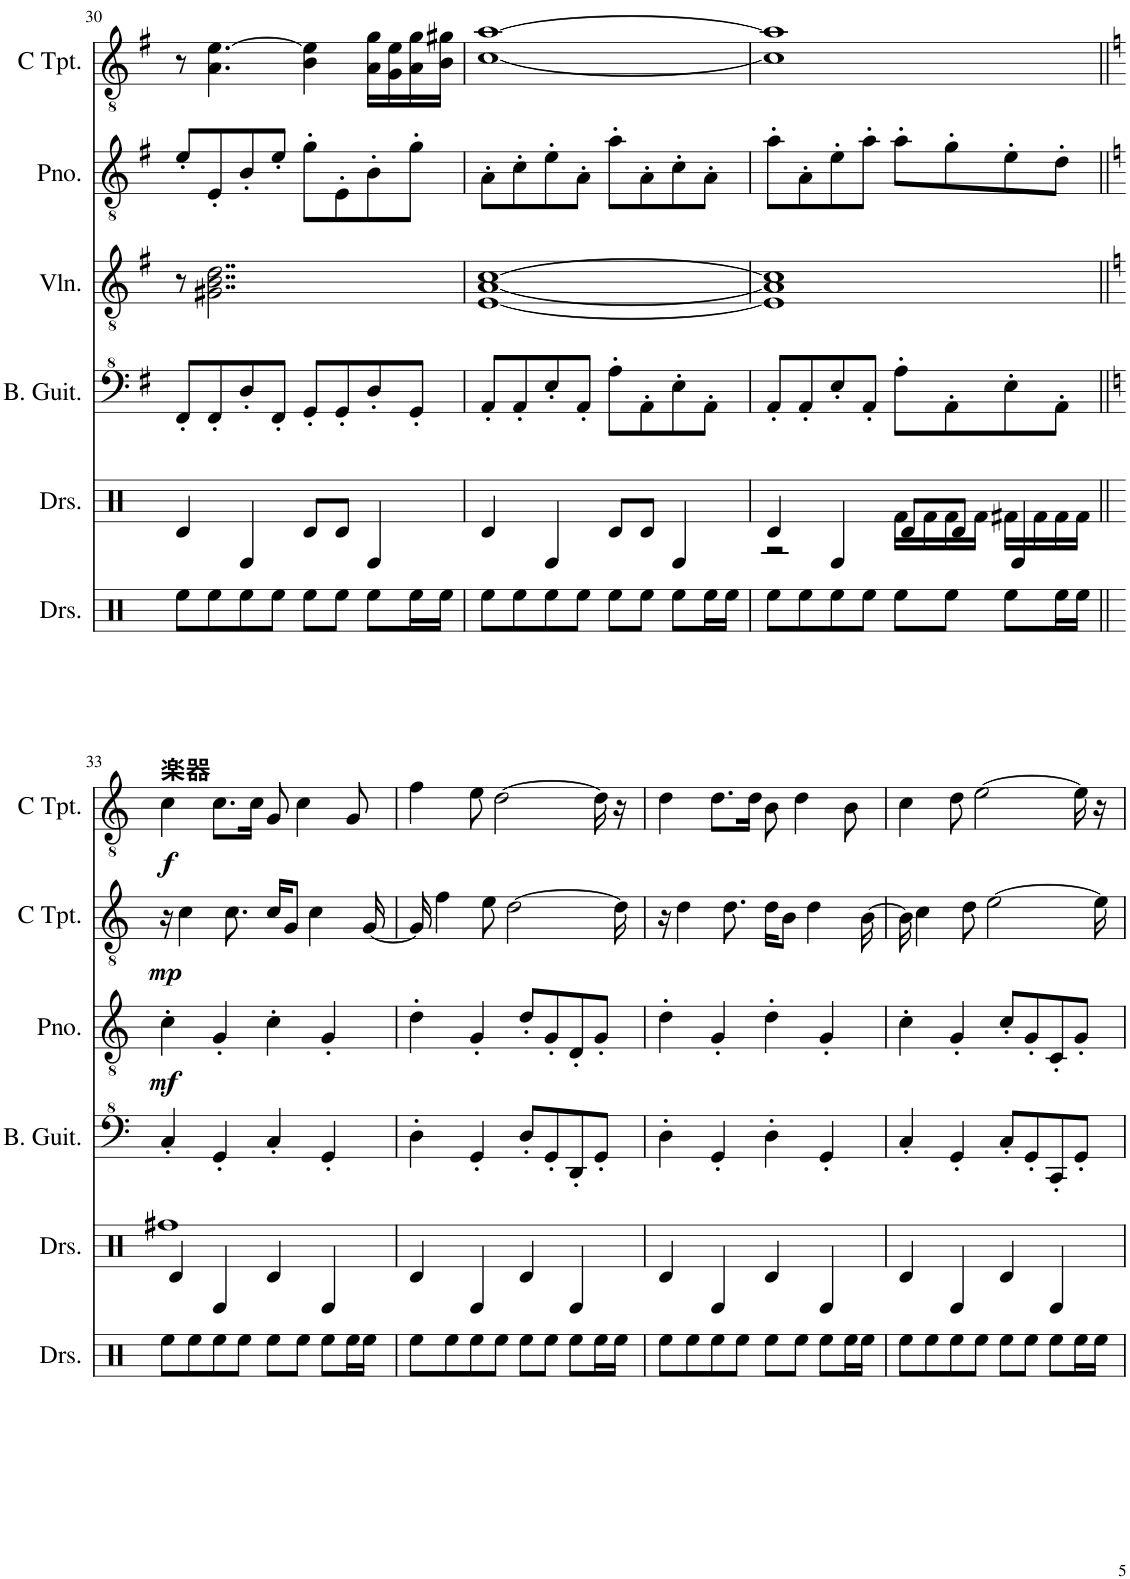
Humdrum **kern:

**kern	**kern	**kern	**kern	**kern	**dynam	**kern	**dynam	**kern	**dynam
*part7	*part6	*part5	*part4	*part3	*part3	*part2	*part2	*part1	*part1
*staff7	*staff6	*staff5	*staff4	*staff3	*staff3	*staff2	*staff2	*staff1	*staff1
*I"ドラムセット	*I"ドラムセット	*I"ベース	*I"ヴァイオリン	*I"ピアノ	*	*I"C トランペット	*	*I"C トランペット	*
!!LO:PB:g=z
*clefX	*clefX	*clefF^4	*clefGv2	*clefGv2	*	*clefGv2	*	*clefGv2	*
*	*	*Trd7c12	*	*	*	*	*	*	*
*k[]	*k[]	*k[f#]	*k[f#]	*k[f#]	*	*k[f#]	*	*k[f#]	*
*M4/4	*M4/4	*M4/4	*M4/4	*M4/4	*	*M4/4	*	*M4/4	*
=30	=30	=30	=30	=30	=30	=30	=30	=30	=30
8ee\L	4c/	8F#'/L	8r	8e'/L	.	1r	.	8r	.
8ee\	.	8F#'/	2..G#X\ 2..B\ 2..d\	8E'/	.	.	.	4.A\ [4.e\	.
8ee\	4D/	8d'/	.	8B'/	.	.	.	.	.
8ee\J	.	8F#'/J	.	8e'/J	.	.	.	.	.
8ee\L	8c/L	8G'/L	.	8g'\L	.	.	.	4B\ 4e\]	.
8ee\J	8c/J	8G'/	.	8E'\	.	.	.	.	.
8ee\L	4D/	8d'/	.	8B'\	.	.	.	16A\ 16g\LL	.
.	.	.	.	.	.	.	.	16G\ 16e\	.
16ee\L	.	8G'/J	.	8g'\J	.	.	.	16A\ 16g\	.
16ee\JJ	.	.	.	.	.	.	.	16B\ 16g#X\JJ	.
=31	=31	=31	=31	=31	=31	=31	=31	=31	=31
8ee\L	4c/	8A'/L	[1E [1A [1c	8A'\L	.	1r	.	[1c [1a	.
8ee\	.	8A'/	.	8c'\	.	.	.	.	.
8ee\	4D/	8e'/	.	8e'\	.	.	.	.	.
8ee\J	.	8A'/J	.	8A'\J	.	.	.	.	.
8ee\L	8c/L	8a'\L	.	8a'\L	.	.	.	.	.
8ee\J	8c/J	8A'\	.	8A'\	.	.	.	.	.
8ee\L	4D/	8e'\	.	8c'\	.	.	.	.	.
16ee\L	.	8A'\J	.	8A'\J	.	.	.	.	.
16ee\JJ	.	.	.	.	.	.	.	.	.
=32	=32	=32	=32	=32	=32	=32	=32	=32	=32
*	*^	*	*	*	*	*	*	*	*
8ee\L	4c/	2r	8A'/L	1E] 1A] 1c]	8a'\L	.	1r	.	1c] 1a]	.
8ee\	.	.	8A'/	.	8A'\	.	.	.	.	.
8ee\	4D/	.	8e'/	.	8e'\	.	.	.	.	.
8ee\J	.	.	8A'/J	.	8a'\J	.	.	.	.	.
8ee\L	8c/L	16f\LL	8a'\L	.	8a'\L	.	.	.	.	.
.	.	16f\	.	.	.	.	.	.	.	.
8ee\J	8c/J	16f\	8A'\	.	8g'\	.	.	.	.	.
.	.	16f\JJ	.	.	.	.	.	.	.	.
8ee\L	4D/	16f#X\LL	8e'\	.	8e'\	.	.	.	.	.
.	.	16f\	.	.	.	.	.	.	.	.
16ee\L	.	16f\	8A'\J	.	8d'\J	.	.	.	.	.
16ee\JJ	.	16f\JJ	.	.	.	.	.	.	.	.
!!LO:LB:g=z
=33||	=33||	=33||	=33||	=33||	=33||	=33||	=33||	=33||	=33||	=33||
*	*	*	*k[]	*k[]	*k[]	*	*k[]	*	*k[]	*
!	!	!	!	!	!	!	!	!	!LO:TX:a:B:t=楽器	!
!	!	!	!	!	!	!LO:DY:b	!	!LO:DY:b	!	!LO:DY:b
8ee\L	4c/	1ff#X	4c'/	1r	4c'\	mf	16r	mp	4c\	f
.	.	.	.	.	.	.	4c\	.	.	.
8ee\	.	.	.	.	.	.	.	.	.	.
8ee\	4D/	.	4G'/	.	4G'/	.	.	.	8.c\L	.
.	.	.	.	.	.	.	8.c\	.	.	.
8ee\J	.	.	.	.	.	.	.	.	.	.
.	.	.	.	.	.	.	.	.	16c\Jk	.
8ee\L	4c/	.	4c'/	.	4c'\	.	16c/KL	.	8G/	.
.	.	.	.	.	.	.	8G/J	.	.	.
8ee\J	.	.	.	.	.	.	.	.	4c\	.
.	.	.	.	.	.	.	4c\	.	.	.
8ee\L	4D/	.	4G'/	.	4G'/	.	.	.	.	.
16ee\L	.	.	.	.	.	.	.	.	8G/	.
16ee\JJ	.	.	.	.	.	.	[16G/	.	.	.
*	*v	*v	*	*	*	*	*	*	*	*
=34	=34	=34	=34	=34	=34	=34	=34	=34	=34
8ee\L	4c/	4d'\	1r	4d'\	.	16G/]	.	4f\	.
.	.	.	.	.	.	4f\	.	.	.
8ee\	.	.	.	.	.	.	.	.	.
8ee\	4D/	4G'/	.	4G'/	.	.	.	8e\	.
.	.	.	.	.	.	8e\	.	.	.
8ee\J	.	.	.	.	.	.	.	[2d\	.
.	.	.	.	.	.	[2d\	.	.	.
8ee\L	4c/	8d'/L	.	8d'/L	.	.	.	.	.
8ee\J	.	8G'/	.	8G'/	.	.	.	.	.
8ee\L	4D/	8D'/	.	8D'/	.	.	.	.	.
16ee\L	.	8G'/J	.	8G'/J	.	.	.	16d\]	.
16ee\JJ	.	.	.	.	.	16d\]	.	16r	.
=35	=35	=35	=35	=35	=35	=35	=35	=35	=35
8ee\L	4c/	4d'\	1r	4d'\	.	16r	.	4d\	.
.	.	.	.	.	.	4d\	.	.	.
8ee\	.	.	.	.	.	.	.	.	.
8ee\	4D/	4G'/	.	4G'/	.	.	.	8.d\L	.
.	.	.	.	.	.	8.d\	.	.	.
8ee\J	.	.	.	.	.	.	.	.	.
.	.	.	.	.	.	.	.	16d\Jk	.
8ee\L	4c/	4d'\	.	4d'\	.	16d\KL	.	8B\	.
.	.	.	.	.	.	8B\J	.	.	.
8ee\J	.	.	.	.	.	.	.	4d\	.
.	.	.	.	.	.	4d\	.	.	.
8ee\L	4D/	4G'/	.	4G'/	.	.	.	.	.
16ee\L	.	.	.	.	.	.	.	8B\	.
16ee\JJ	.	.	.	.	.	[16B\	.	.	.
=36	=36	=36	=36	=36	=36	=36	=36	=36	=36
8ee\L	4c/	4c'/	1r	4c'\	.	16B\]	.	4c\	.
.	.	.	.	.	.	4c\	.	.	.
8ee\	.	.	.	.	.	.	.	.	.
8ee\	4D/	4G'/	.	4G'/	.	.	.	8d\	.
.	.	.	.	.	.	8d\	.	.	.
8ee\J	.	.	.	.	.	.	.	[2e\	.
.	.	.	.	.	.	[2e\	.	.	.
8ee\L	4c/	8c'/L	.	8c'/L	.	.	.	.	.
8ee\J	.	8G'/	.	8G'/	.	.	.	.	.
8ee\L	4D/	8C'/	.	8C'/	.	.	.	.	.
16ee\L	.	8G'/J	.	8G'/J	.	.	.	16e\]	.
16ee\JJ	.	.	.	.	.	16e\]	.	16r	.
=	=	=	=	=	=	=	=	=	=
*-	*-	*-	*-	*-	*-	*-	*-	*-	*-
